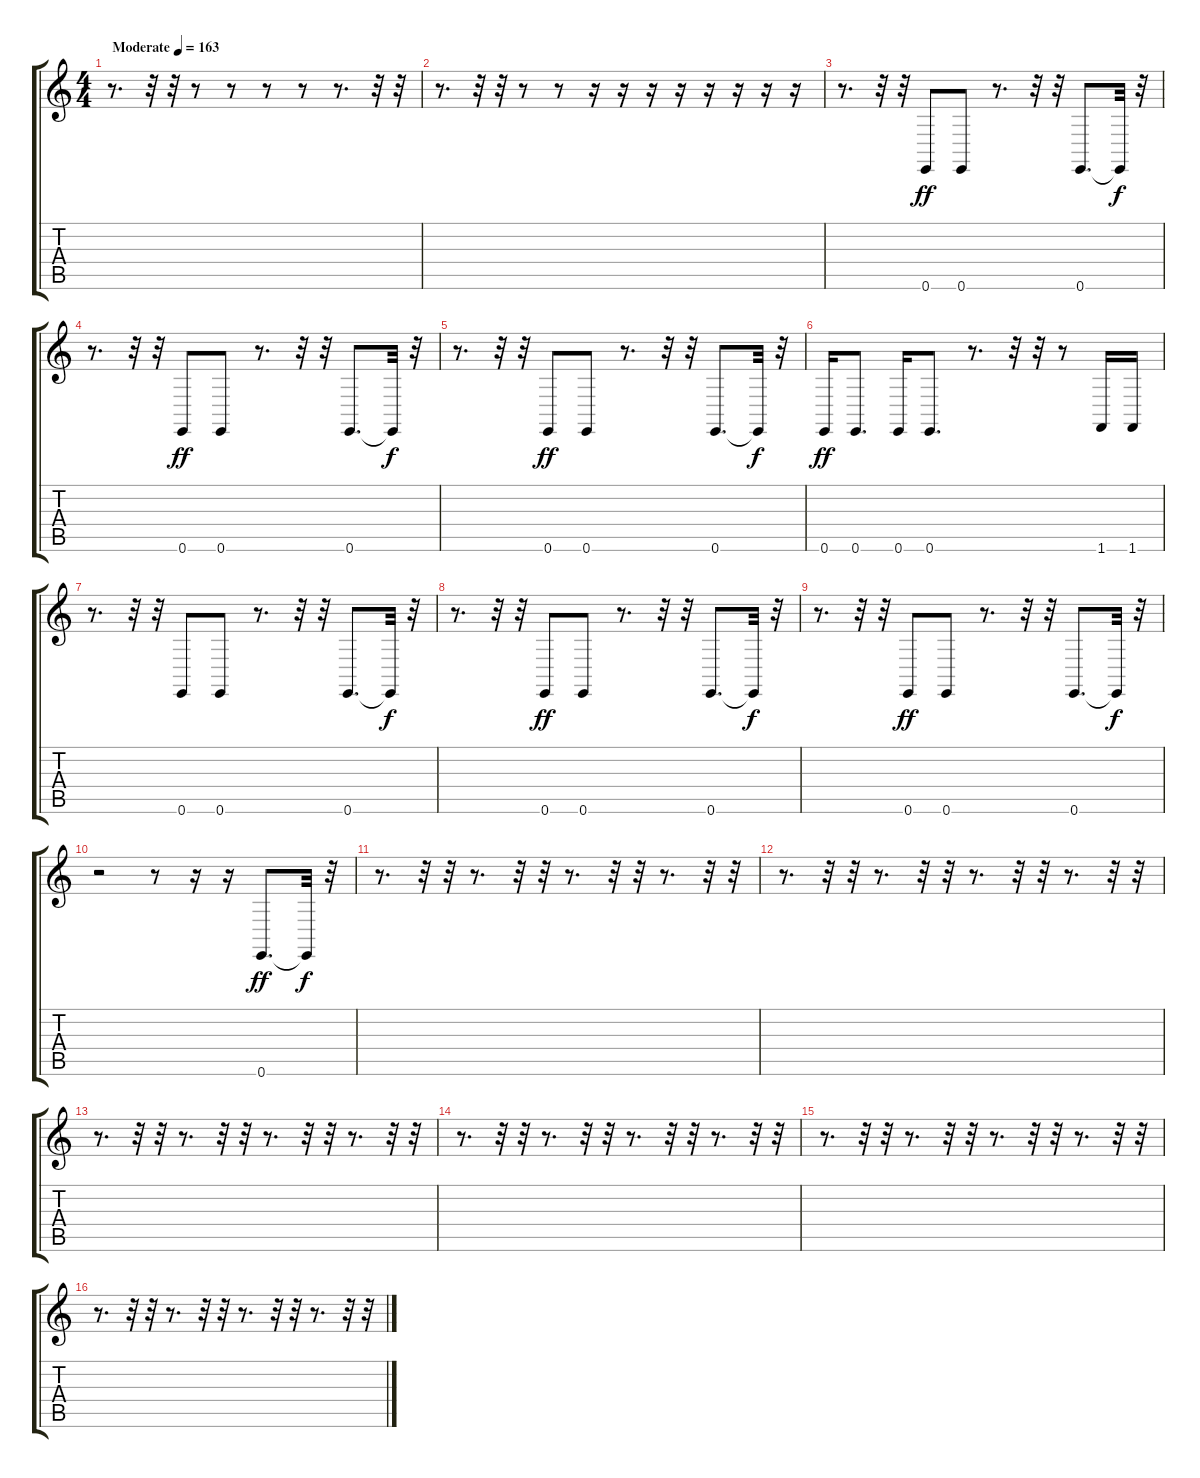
\track "" {instrument acousticgrandpiano}
\staff {score tabs}
\tuning (E4 B3 G3 D3 A2 E2) {hide}
\ts (4 4)
\tempo (163 "Moderate")
\clef g2
\ks c
r.8{d dy ff instrument acousticgrandpiano} r.32 r.32 r.8 r.8 r.8 r.8 r.8{d} r.32 r.32 |
r.8{d} r.32 r.32 r.8 r.8 r.16 r.16 r.16 r.16 r.16 r.16 r.16 r.16 |
r.8{d} r.32 r.32 0.6.8 0.6.8 r.8{d} r.32 r.32 0.6.8{d} 0.6{t}.32{dy f} r.32 |
r.8{d} r.32 r.32 0.6.8{dy ff} 0.6.8 r.8{d} r.32 r.32 0.6.8{d} 0.6{t}.32{dy f} r.32 |
r.8{d} r.32 r.32 0.6.8{dy ff} 0.6.8 r.8{d} r.32 r.32 0.6.8{d} 0.6{t}.32{dy f} r.32 |
0.6.16{dy ff} 0.6.8{d} 0.6.16 0.6.8{d} r.8{d} r.32 r.32 r.8 1.6.16 1.6.16 |
r.8{d} r.32 r.32 0.6.8 0.6.8 r.8{d} r.32 r.32 0.6.8{d} 0.6{t}.32{dy f} r.32 |
r.8{d} r.32 r.32 0.6.8{dy ff} 0.6.8 r.8{d} r.32 r.32 0.6.8{d} 0.6{t}.32{dy f} r.32 |
r.8{d} r.32 r.32 0.6.8{dy ff} 0.6.8 r.8{d} r.32 r.32 0.6.8{d} 0.6{t}.32{dy f} r.32 |
r.2 r.8 r.16 r.16 0.6.8{d dy ff} 0.6{t}.32{dy f} r.32 |
r.8{d} r.32 r.32 r.8{d} r.32 r.32 r.8{d} r.32 r.32 r.8{d} r.32 r.32 |
r.8{d} r.32 r.32 r.8{d} r.32 r.32 r.8{d} r.32 r.32 r.8{d} r.32 r.32 |
r.8{d} r.32 r.32 r.8{d} r.32 r.32 r.8{d} r.32 r.32 r.8{d} r.32 r.32 |
r.8{d} r.32 r.32 r.8{d} r.32 r.32 r.8{d} r.32 r.32 r.8{d} r.32 r.32 |
r.8{d} r.32 r.32 r.8{d} r.32 r.32 r.8{d} r.32 r.32 r.8{d} r.32 r.32 |
r.8{d} r.32 r.32 r.8{d} r.32 r.32 r.8{d} r.32 r.32 r.8{d} r.32 r.32
